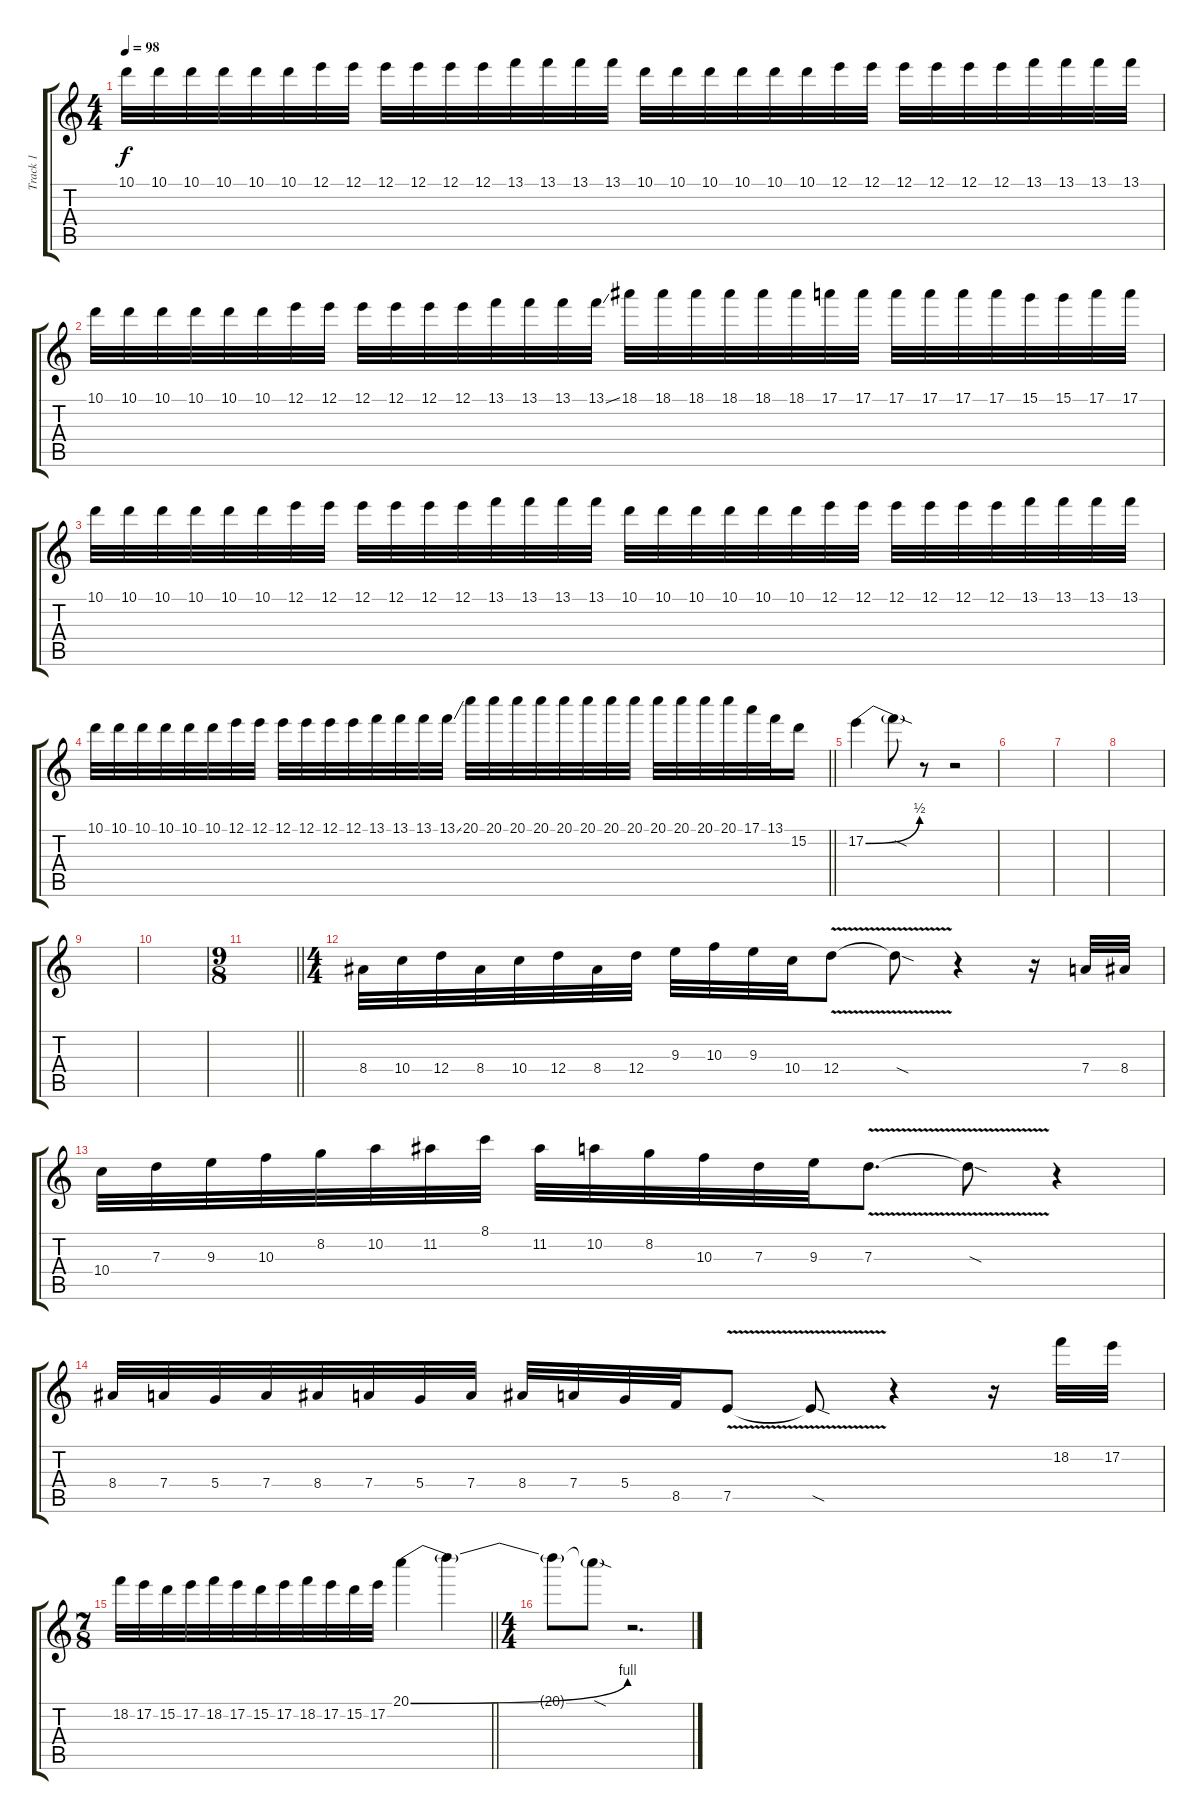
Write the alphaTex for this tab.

\track ("Track 1" "Track 1") {instrument distortionguitar}
\staff {score tabs}
\tuning (E4 B3 G3 D3 A2 D2) {hide}
\ts (4 4)
\tempo 98
\clef g2
\ks c
10.1.32{dy f volume 15} 10.1.32 10.1.32 10.1.32 10.1.32 10.1.32 12.1.32 12.1.32 12.1.32 12.1.32 12.1.32 12.1.32 13.1.32 13.1.32 13.1.32 13.1.32 10.1.32 10.1.32 10.1.32 10.1.32 10.1.32 10.1.32 12.1.32 12.1.32 12.1.32 12.1.32 12.1.32 12.1.32 13.1.32 13.1.32 13.1.32 13.1.32 |
10.1.32 10.1.32 10.1.32 10.1.32 10.1.32 10.1.32 12.1.32 12.1.32 12.1.32 12.1.32 12.1.32 12.1.32 13.1.32 13.1.32 13.1.32 13.1{ss}.32 18.1.32 18.1.32 18.1.32 18.1.32 18.1.32 18.1.32 17.1.32 17.1.32 17.1.32 17.1.32 17.1.32 17.1.32 15.1.32 15.1.32 17.1.32 17.1.32 |
10.1.32 10.1.32 10.1.32 10.1.32 10.1.32 10.1.32 12.1.32 12.1.32 12.1.32 12.1.32 12.1.32 12.1.32 13.1.32 13.1.32 13.1.32 13.1.32 10.1.32 10.1.32 10.1.32 10.1.32 10.1.32 10.1.32 12.1.32 12.1.32 12.1.32 12.1.32 12.1.32 12.1.32 13.1.32 13.1.32 13.1.32 13.1.32 |
\barLineRight lightlight
10.1.32 10.1.32 10.1.32 10.1.32 10.1.32 10.1.32 12.1.32 12.1.32 12.1.32 12.1.32 12.1.32 12.1.32 13.1.32 13.1.32 13.1.32 13.1{ss}.32 20.1.32 20.1.32 20.1.32 20.1.32 20.1.32 20.1.32 20.1.32 20.1.32 20.1.32 20.1.32 20.1.32 20.1.32 17.1.32 13.1.32 15.2.16 |
17.2{be (bend 0 0 60 2)}.4 17.2{sod t}.8 r.8 r.2 |
|
|
|
|
|
\ts (9 8)
\barLineRight lightlight
|
\ts (4 4)
8.4.32{volume 13} 10.4.32 12.4.32 8.4.32 10.4.32 12.4.32 8.4.32 12.4.32 9.3.32 10.3.32 9.3.32 10.4.32 12.4{v}.8 12.4{sod t}.8 r.4 r.16 7.4.32 8.4.32 |
10.4.32 7.3.32 9.3.32 10.3.32 8.2.32 10.2.32 11.2.32 8.1.32 11.2.32 10.2.32 8.2.32 10.3.32 7.3.32 9.3.32 7.3{v}.8{d} 7.3{sod t}.8 r.4 |
8.4.32 7.4.32 5.4.32 7.4.32 8.4.32 7.4.32 5.4.32 7.4.32 8.4.32 7.4.32 5.4.32 8.5.32 7.5{v}.8 7.5{sod t}.8 r.4 r.16 18.2.32 17.2.32 |
\ts (7 8)
\barLineRight lightlight
18.2.32 17.2.32 15.2.32 17.2.32 18.2.32 17.2.32 15.2.32 17.2.32 18.2.32 17.2.32 15.2.32 17.2.32 20.1{be (bend 0 0 60 4)}.4 20.1{t}.4 |
\ts (4 4)
20.1{t}.8 20.1{sod t}.8 r.2{d}
